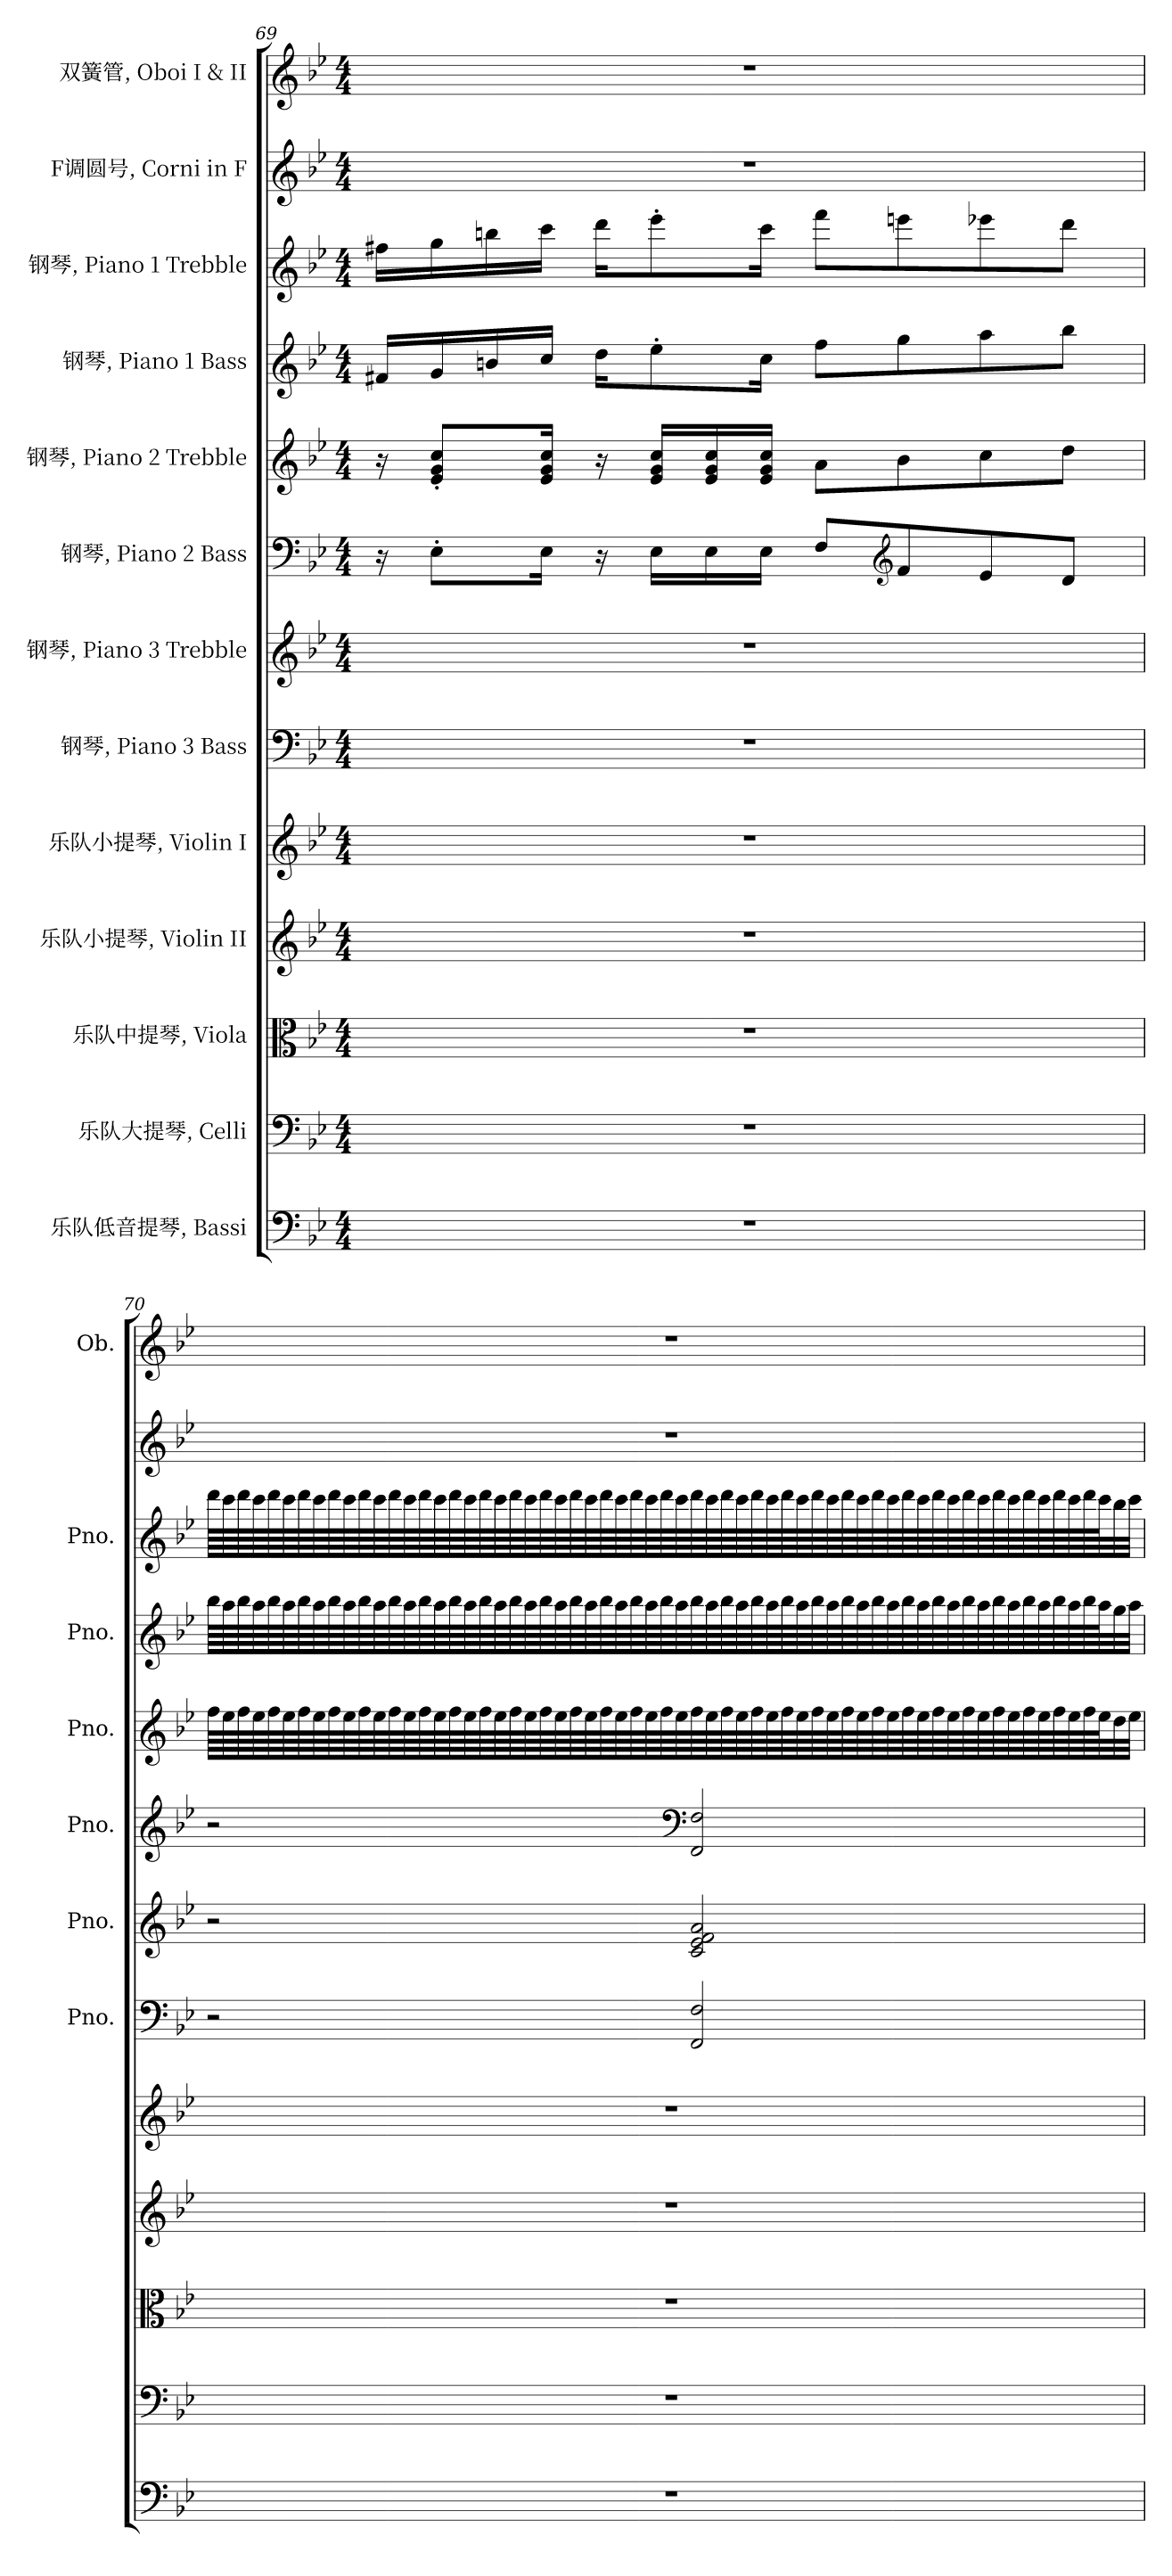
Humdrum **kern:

**kern	**kern	**kern	**kern	**kern	**kern	**kern	**kern	**kern	**kern	**kern	**kern	**kern
*part13	*part12	*part11	*part10	*part9	*part8	*part7	*part6	*part5	*part4	*part3	*part2	*part1
*staff13	*staff12	*staff11	*staff10	*staff9	*staff8	*staff7	*staff6	*staff5	*staff4	*staff3	*staff2	*staff1
*I"乐队低音提琴, Bassi	*I"乐队大提琴, Celli	*I"乐队中提琴, Viola	*I"乐队小提琴, Violin II	*I"乐队小提琴, Violin I	*I"钢琴, Piano 3 Bass	*I"钢琴, Piano 3 Trebble	*I"钢琴, Piano 2 Bass	*I"钢琴, Piano 2 Trebble	*I"钢琴, Piano 1 Bass	*I"钢琴, Piano 1 Trebble	*I"F调圆号, Corni in F	*I"双簧管, Oboi I &amp; II
*	*	*	*	*	*I'Pno.	*I'Pno.	*I'Pno.	*I'Pno.	*I'Pno.	*I'Pno.	*	*I'Ob.
*clefF4	*clefF4	*clefC3	*clefG2	*clefG2	*clefF4	*clefG2	*clefF4	*clefG2	*clefG2	*clefG2	*clefG2	*clefG2
*ITrd7c12	*	*	*	*	*	*	*	*	*	*	*ITrd4c7	*
*k[b-e-]	*k[b-e-]	*k[b-e-]	*k[b-e-]	*k[b-e-]	*k[b-e-]	*k[b-e-]	*k[b-e-]	*k[b-e-]	*k[b-e-]	*k[b-e-]	*k[b-e-a-]	*k[b-e-]
*M4/4	*M4/4	*M4/4	*M4/4	*M4/4	*M4/4	*M4/4	*M4/4	*M4/4	*M4/4	*M4/4	*M4/4	*M4/4
=69	=69	=69	=69	=69	=69	=69	=69	=69	=69	=69	=69	=69
1r	1r	1r	1r	1r	1r	1r	16r	16r	16f#X/LL	16ff#X\LL	1r	1r
.	.	.	.	.	.	.	8E-'\L	8e-/' 8g/' 8cc/'L	16g/	16gg\	.	.
.	.	.	.	.	.	.	.	.	16bn/	16bbn\	.	.
.	.	.	.	.	.	.	16E-\Jk	16e-/ 16g/ 16cc/Jk	16cc/JJ	16ccc\JJ	.	.
.	.	.	.	.	.	.	16r	16r	16dd\KL	16ddd\KL	.	.
.	.	.	.	.	.	.	16E-\LL	16e-/ 16g/ 16cc/LL	8ee-'\	8eee-'\	.	.
.	.	.	.	.	.	.	16E-\	16e-/ 16g/ 16cc/	.	.	.	.
.	.	.	.	.	.	.	16E-\JJ	16e-/ 16g/ 16cc/JJ	16cc\Jk	16ccc\Jk	.	.
.	.	.	.	.	.	.	8F/L	8a\L	8ff\L	8fff\L	.	.
*	*	*	*	*	*	*	*clefG2	*	*	*	*	*
.	.	.	.	.	.	.	8f/	8b-\	8gg\	8eeen\	.	.
.	.	.	.	.	.	.	8e-/	8cc\	8aa\	8eee-X\	.	.
.	.	.	.	.	.	.	8d/J	8dd\J	8bb-\J	8ddd\J	.	.
!!LO:PB:g=z
=70	=70	=70	=70	=70	=70	=70	=70	=70	=70	=70	=70	=70
1r	1r	1r	1r	1r	2r	2r	2r	64ff\LLLL	64bb-\LLLL	64ddd\LLLL	1r	1r
.	.	.	.	.	.	.	.	64ee-\	64aa\	64ccc\	.	.
.	.	.	.	.	.	.	.	64ff\	64bb-\	64ddd\	.	.
.	.	.	.	.	.	.	.	64ee-\	64aa\	64ccc\	.	.
.	.	.	.	.	.	.	.	64ff\	64bb-\	64ddd\	.	.
.	.	.	.	.	.	.	.	64ee-\	64aa\	64ccc\	.	.
.	.	.	.	.	.	.	.	64ff\	64bb-\	64ddd\	.	.
.	.	.	.	.	.	.	.	64ee-\	64aa\	64ccc\	.	.
.	.	.	.	.	.	.	.	64ff\	64bb-\	64ddd\	.	.
.	.	.	.	.	.	.	.	64ee-\	64aa\	64ccc\	.	.
.	.	.	.	.	.	.	.	64ff\	64bb-\	64ddd\	.	.
.	.	.	.	.	.	.	.	64ee-\	64aa\	64ccc\	.	.
.	.	.	.	.	.	.	.	64ff\	64bb-\	64ddd\	.	.
.	.	.	.	.	.	.	.	64ee-\	64aa\	64ccc\	.	.
.	.	.	.	.	.	.	.	64ff\	64bb-\	64ddd\	.	.
.	.	.	.	.	.	.	.	64ee-\	64aa\	64ccc\	.	.
.	.	.	.	.	.	.	.	64ff\	64bb-\	64ddd\	.	.
.	.	.	.	.	.	.	.	64ee-\	64aa\	64ccc\	.	.
.	.	.	.	.	.	.	.	64ff\	64bb-\	64ddd\	.	.
.	.	.	.	.	.	.	.	64ee-\	64aa\	64ccc\	.	.
.	.	.	.	.	.	.	.	64ff\	64bb-\	64ddd\	.	.
.	.	.	.	.	.	.	.	64ee-\	64aa\	64ccc\	.	.
.	.	.	.	.	.	.	.	64ff\	64bb-\	64ddd\	.	.
.	.	.	.	.	.	.	.	64ee-\	64aa\	64ccc\	.	.
.	.	.	.	.	.	.	.	64ff\	64bb-\	64ddd\	.	.
.	.	.	.	.	.	.	.	64ee-\	64aa\	64ccc\	.	.
.	.	.	.	.	.	.	.	64ff\	64bb-\	64ddd\	.	.
.	.	.	.	.	.	.	.	64ee-\	64aa\	64ccc\	.	.
.	.	.	.	.	.	.	.	64ff\	64bb-\	64ddd\	.	.
.	.	.	.	.	.	.	.	64ee-\	64aa\	64ccc\	.	.
.	.	.	.	.	.	.	.	64ff\	64bb-\	64ddd\	.	.
.	.	.	.	.	.	.	.	64ee-\	64aa\	64ccc\	.	.
*	*	*	*	*	*	*	*clefF4	*	*	*	*	*
.	.	.	.	.	2FF/ 2F/	2c/ 2e-/ 2f/ 2a/	2FF/ 2F/	64ff\	64bb-\	64ddd\	.	.
.	.	.	.	.	.	.	.	64ee-\	64aa\	64ccc\	.	.
.	.	.	.	.	.	.	.	64ff\	64bb-\	64ddd\	.	.
.	.	.	.	.	.	.	.	64ee-\	64aa\	64ccc\	.	.
.	.	.	.	.	.	.	.	64ff\	64bb-\	64ddd\	.	.
.	.	.	.	.	.	.	.	64ee-\	64aa\	64ccc\	.	.
.	.	.	.	.	.	.	.	64ff\	64bb-\	64ddd\	.	.
.	.	.	.	.	.	.	.	64ee-\	64aa\	64ccc\	.	.
.	.	.	.	.	.	.	.	64ff\	64bb-\	64ddd\	.	.
.	.	.	.	.	.	.	.	64ee-\	64aa\	64ccc\	.	.
.	.	.	.	.	.	.	.	64ff\	64bb-\	64ddd\	.	.
.	.	.	.	.	.	.	.	64ee-\	64aa\	64ccc\	.	.
.	.	.	.	.	.	.	.	64ff\	64bb-\	64ddd\	.	.
.	.	.	.	.	.	.	.	64ee-\	64aa\	64ccc\	.	.
.	.	.	.	.	.	.	.	64ff\	64bb-\	64ddd\	.	.
.	.	.	.	.	.	.	.	64ee-\	64aa\	64ccc\	.	.
.	.	.	.	.	.	.	.	64ff\	64bb-\	64ddd\	.	.
.	.	.	.	.	.	.	.	64ee-\	64aa\	64ccc\	.	.
.	.	.	.	.	.	.	.	64ff\	64bb-\	64ddd\	.	.
.	.	.	.	.	.	.	.	64ee-\	64aa\	64ccc\	.	.
.	.	.	.	.	.	.	.	64ff\	64bb-\	64ddd\	.	.
.	.	.	.	.	.	.	.	64ee-\	64aa\	64ccc\	.	.
.	.	.	.	.	.	.	.	64ff\	64bb-\	64ddd\	.	.
.	.	.	.	.	.	.	.	64ee-\	64aa\	64ccc\	.	.
.	.	.	.	.	.	.	.	64ff\	64bb-\	64ddd\	.	.
.	.	.	.	.	.	.	.	64ee-\	64aa\	64ccc\	.	.
.	.	.	.	.	.	.	.	64ff\	64bb-\	64ddd\	.	.
.	.	.	.	.	.	.	.	64ee-\J	64aa\J	64ccc\J	.	.
.	.	.	.	.	.	.	.	32dd\	32gg\	32bb-\	.	.
.	.	.	.	.	.	.	.	32ee-\JJJ	32aa\JJJ	32ccc\JJJ	.	.
=	=	=	=	=	=	=	=	=	=	=	=	=
*-	*-	*-	*-	*-	*-	*-	*-	*-	*-	*-	*-	*-
